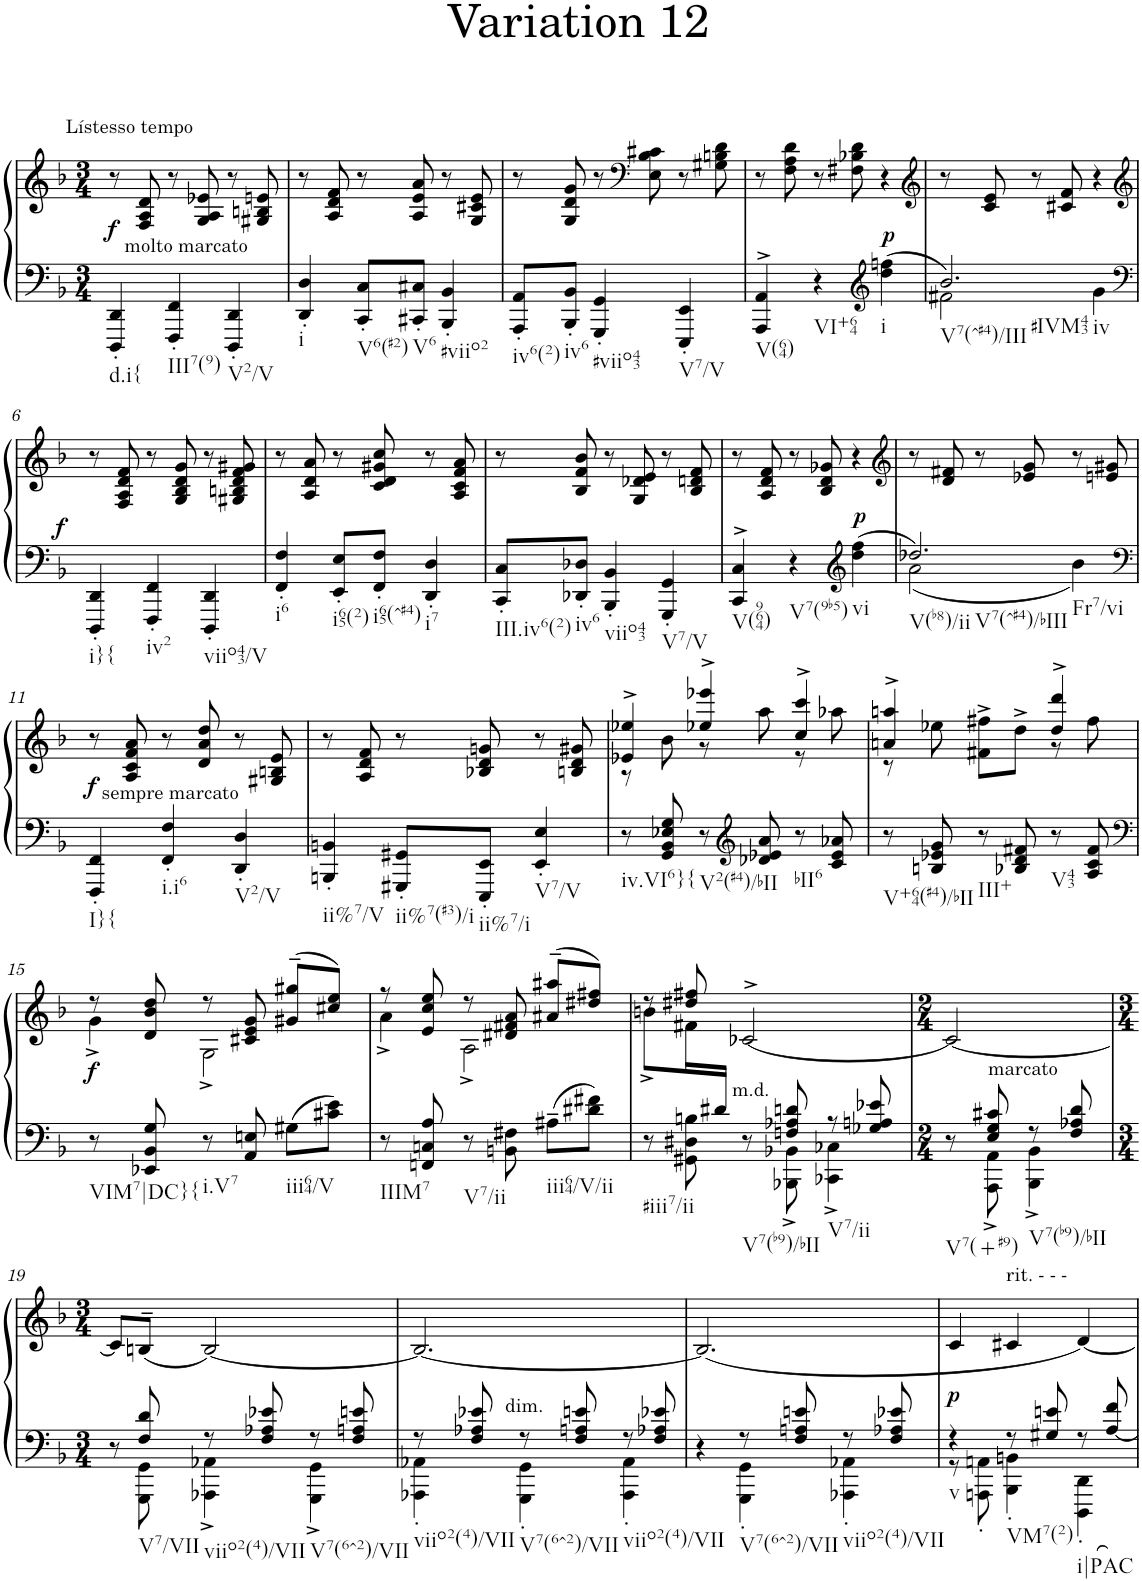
**kern	**kern	**dynam
*part1	*part1	*part1
*staff2	*staff1	*staff1/2
*I"Piano	*	*
*I'Pno.	*	*
*clefF4	*clefG2	*
*k[b-]	*k[b-]	*
*M3/4	*M3/4	*
=1	=1	=1
!	!LO:TX:a:t=Lístesso tempo	!
!LO:TX:a:t=molto marcato	!	!
!LO:TX:b:t=d.i{	!	!
!	!	!LO:DY:b
4DDD/' 4DD/'	8r	f
.	8F/ 8A/ 8d/	.
!LO:TX:b:t=III7(9)	!	!
4FFF/' 4FF/'	8r	.
.	8G/ 8A/ 8e-X/	.
!LO:TX:b:t=V2/V	!	!
4DDD/' 4DD/'	8r	.
.	8G#X/ 8Bn/ 8en/	.
=2	=2	=2
!LO:TX:b:t=i	!	!
4DD/' 4D/'	8r	.
.	8A/ 8d/ 8f/	.
!LO:TX:b:t=V6(#2)	!	!
8CC/' 8C/'L	8r	.
!LO:TX:b:t=V6	!	!
8CC#X/' 8C#X/'J	8A/ 8e/ 8a/	.
!LO:TX:b:t=#viio2	!	!
4BBB-/' 4BB-/'	8r	.
.	8G/ 8c#X/ 8e/	.
=3	=3	=3
!LO:TX:b:t=iv6(2)	!	!
8AAA/' 8AA/'L	8r	.
!LO:TX:b:t=iv6	!	!
8BBB-/' 8BB-/'J	8G/ 8d/ 8g/	.
!LO:TX:b:t=#viio43	!	!
4GGG/' 4GG/'	8r	.
*	*clefF4	*
.	8E\ 8B-\ 8c#X\	.
!LO:TX:b:t=V7/V	!	!
4EEE/' 4EE/'	8r	.
.	8G#X\ 8Bn\ 8d\	.
=4	=4	=4
!LO:TX:b:t=V(64)	!	!
4AAA/^> 4AA/^>	8r	.
.	8F\ 8A\ 8d\	.
!LO:TX:b:t=VI+64	!	!
4r	8r	.
.	8F#X\ 8B-X\ 8d\	.
*clefG2	*	*
!LO:TX:b:t=i	!	!
!	!	!LO:DY:a=2
4dd\ 4ffn\	4r	p
=5	=5	=5
*	*clefG2	*
*^	*	*
!LO:TX:b:t=V7(^#4)/III	!	!	!
!LO:TX:b:t=#IVM43	!	!	!
2.b-/	2f#X\	8r	.
.	.	8c/ 8e/	.
.	.	8r	.
.	.	8c#X/ 8f/	.
!	!LO:TX:b:t=iv	!	!
.	4g\	4r	.
*v	*v	*	*
!!LO:LB:g=z
=6	=6	=6
*clefF4	*clefG2	*
*^	*	*
!LO:TX:b:t=i}{	!	!	!
!	!	!	!LO:DY:b
*v	*v	*	*
4DDD/' 4DD/'	8r	f
.	8F/ 8A/ 8d/ 8f/	.
!LO:TX:b:t=iv2	!	!
4FFF/' 4FF/'	8r	.
.	8G/ 8B-/ 8d/ 8g/	.
!LO:TX:b:t=viio43/V	!	!
4DDD/' 4DD/'	8r	.
.	8G#X/ 8Bn/ 8d/ 8f/ 8g#X/	.
=7	=7	=7
!LO:TX:b:t=i6	!	!
4FF/' 4F/'	8r	.
.	8A/ 8d/ 8a/	.
!LO:TX:b:t=i65(2)	!	!
8EE/' 8E/'L	8r	.
!LO:TX:b:t=i65(^#4)	!	!
8FF/' 8F/'J	8c/ 8d/ 8g#X/ 8cc/	.
!LO:TX:b:t=i7	!	!
4DD/' 4D/'	8r	.
.	8A/ 8c/ 8f/ 8a/	.
=8	=8	=8
!LO:TX:b:t=III.iv6(2)	!	!
8CC/' 8C/'L	8r	.
!LO:TX:b:t=iv6	!	!
8DD-X/' 8D-X/'J	8B-/ 8f/ 8b-/	.
!LO:TX:b:t=viio43	!	!
4BBB-/' 4BB-/'	8r	.
.	8G/ 8d-X/ 8e/	.
!LO:TX:b:t=V7/V	!	!
4GGG/' 4GG/'	8r	.
.	8B-/ 8dn/ 8f/	.
=9	=9	=9
!LO:TX:b:t=V(964)	!	!
4CC/^> 4C/^>	8r	.
.	8A/ 8d/ 8f/	.
!LO:TX:b:t=V7(9b5)	!	!
4r	8r	.
.	8B-/ 8d/ 8g-X/	.
*clefG2	*	*
!LO:TX:b:t=vi	!	!
!	!	!LO:DY:a=2
4dd\ 4ff\	4r	p
=10	=10	=10
*	*clefG2	*
*^	*	*
!LO:TX:b:t=V(b8)/ii	!	!	!
!LO:TX:b:t=V7(^#4)/bIII	!	!	!
2.dd-X/	2a\	8r	.
.	.	8d/ 8f#X/	.
.	.	8r	.
.	.	8e-X/ 8g/	.
!	!LO:TX:b:t=Fr7/vi	!	!
.	4b-\	8r	.
.	.	8en/ 8g#X/	.
*v	*v	*	*
!!LO:LB:g=z
=11	=11	=11
*clefF4	*	*
!LO:TX:a:t=sempre marcato	!	!
!LO:TX:b:t=I}{	!	!
!	!	!LO:DY:b
4FFF/' 4FF/'	8r	f
.	8A/ 8c/ 8f/ 8a/	.
!LO:TX:b:t=i.i6	!	!
4FF/' 4F/'	8r	.
.	8d/ 8a/ 8dd/	.
!LO:TX:b:t=V2/V	!	!
4DD/' 4D/'	8r	.
.	8G#X/ 8Bn/ 8e/	.
=12	=12	=12
!LO:TX:b:t=ii%7/V	!	!
4BBBn/' 4BBn/'	8r	.
.	8A/ 8d/ 8f/	.
!LO:TX:b:t=ii%7(#3)/i	!	!
8GGG#X/' 8GG#X/'L	8r	.
!LO:TX:b:t=ii%7/i	!	!
8EEE/' 8EE/'J	8B-X/ 8d/ 8gn/	.
!LO:TX:b:t=V7/V	!	!
4EE/' 4E/'	8r	.
.	8Bn/ 8d/ 8g#X/	.
=13	=13	=13
*	*^	*
!LO:TX:b:t=iv.VI6}{	!	!	!
8r	4e-X/^> 4ee-X/^>	8r	.
8GG/ 8BB-/ 8E-X/ 8G/	.	8b-\	.
!LO:TX:b:t=V2(#4)/bII	!	!	!
8r	4ee-X/^ 4eee-X/^	8r	.
*clefG2	*	*	*
8d-X/ 8e-X/ 8a/	.	8aa\	.
!LO:TX:b:t=bII6	!	!	!
8r	4cc/^ 4ccc/^	8r	.
8c/ 8e-/ 8a-X/	.	8aa-X\	.
=14	=14	=14	=14
!LO:TX:b:t=V+64(#4)/bII	!	!	!
8r	4an/^ 4aan/^	8r	.
8Bn/ 8e-X/ 8g/	.	8ee-X\	.
!LO:TX:b:t=III+	!	!	!
8r	8f#X\^ 8ff#X\^L	4ryy	.
8B-X/ 8d/ 8f#X/	8dd^\J	.	.
!LO:TX:b:t=V43	!	!	!
8r	4dd/^ 4ddd/^	8r	.
8A/ 8c/ 8f#/	.	8ff#\	.
!!LO:LB:g=z	!!
=15	=15	=15	=15
*clefF4	*	*	*
!LO:TX:b:t=VIM7|DC}{	!	!	!
!	!	!	!LO:DY:b
8r	8r	4g^\	f
8EE-X/ 8BB-/ 8G/	8d/ 8b-/ 8dd/	.	.
!LO:TX:b:t=i.V7	!	!	!
8r	8r	2G^\	.
8AA/ 8En/	8c#X/ 8e/ 8g/	.	.
!LO:TX:b:t=iii64/V	!	!	!
8G#X\L	(8g#X/~ 8gg#X/~L	.	.
8c#X\ 8e\J	8cc#X/ 8ee/J)	.	.
=16	=16	=16	=16
!LO:TX:b:t=IIIM7	!	!	!
8r	8r	4a^\	.
8FFn/ 8Cn/ 8A/	8e/ 8cc/ 8ee/	.	.
!LO:TX:b:t=V7/ii	!	!	!
8r	8r	2A^\	.
8BBn\ 8F#X\	8d#X/ 8f#X/ 8a/	.	.
!LO:TX:b:t=iii64/V/ii	!	!	!
8A#X~\L	(8a#X/~ 8aa#X/~L	.	.
8d#X\ 8f#X\J	8dd#X/ 8ff#X/J)	.	.
=17	=17	=17	=17
*^	*	*	*
*	*^	*	*	*
!LO:TX:b:t=#iii7/ii	!	!	!	!	!
8.ryy	8r	4ryy	8r	8bn^<\L	.
.	8GG#X\ 8D#X\ 8Bn\	.	8dd#X/ 8ff#X/	16f#X\L	.
16d#X/JJ	.	.	.	2ryy	.
!LO:TX:b:t=V7(b9)/bII	!	!	!	!	!
2ryy	8r	8ryy	(<2c-X^>/	.	.
.	8Fn/ 8A-X/ 8dn/	8BBB-X\^ 8BB-X\^	.	.	.
!	!LO:TX:a:t=m.d.	!	!	!	!
!	!LO:TX:b:t=V7/ii	!	!	!	!
.	8r	4CC-X\^ 4C-X\^	.	.	.
.	8G-X/ 8An/ 8e-X/	.	.	.	.
.	.	.	.	16ryy	.
*v	*v	*v	*	*	*
*	*v	*v	*
=18	=18	=18
*M2/4	*M2/4	*
*^	*^	*
!LO:TX:b:t=V7(+#9)	!	!	!	!
*	*	*v	*v	*
8r	8ryy	[2c/)	.
!LO:TX:a:t=marcato	!	!	!
8E/ 8G/ 8c#X/	8AAA\^ 8AA\^	.	.
!LO:TX:b:t=V7(b9)/bII	!	!	!
8r	4BBB-\^ 4BB-\^	.	.
8F/ 8A-X/ 8d/	.	.	.
!!LO:LB:g=z
=19	=19	=19	=19
*M3/4	*	*M3/4	*
8r	8ryy	8c/L]	.
!LO:TX:b:t=V7/VII	!	!	!
8F/ 8d/	8GGG\ 8GG\	(8Bn~>/J	.
!LO:TX:b:t=viio2(4)/VII	!	!	!
8r	4AAA-X\^ 4AA-X\^	[2B/)	.
8F/ 8A-X/ 8e-X/	.	.	.
!LO:TX:b:t=V7(6^2)/VII	!	!	!
8r	4GGG\^ 4GG\^	.	.
8F/ 8An/ 8en/	.	.	.
=20	=20	=20	=20
!LO:TX:b:t=viio2(4)/VII	!	!	!
8r	4AAA-X\' 4AA-X\'	2.B/_	.
8F/ 8A-X/ 8e-X/	.	.	.
!LO:TX:a:t=dim.	!	!	!
!LO:TX:b:t=V7(6^2)/VII	!	!	!
8r	4GGG\' 4GG\'	.	.
8F/ 8An/ 8en/	.	.	.
!LO:TX:b:t=viio2(4)/VII	!	!	!
8r	4AAA-\' 4AA-\'	.	.
8F/ 8A-X/ 8e-X/	.	.	.
=21	=21	=21	=21
4r	4ryy	(<2.B/]	.
!LO:TX:b:t=V7(6^2)/VII	!	!	!
8r	4GGG\' 4GG\'	.	.
8F/ 8An/ 8en/	.	.	.
!LO:TX:b:t=viio2(4)/VII	!	!	!
8r	4AAA-X\' 4AA-X\'	.	.
8F/ 8A-X/ 8e-X/	.	.	.
=22	=22	=22	=22
!LO:TX:b:t=v	!	!	!
!	!	!	!LO:DY:b
4r	8r	4c/	p
.	8AAAn\' 8AAn\'	.	.
!	!	!LO:TX:a:t=rit. - - -	!
!LO:TX:b:t=VM7(2)	!	!	!
8r	4BBB-\' 4BBn\'	4c#X/	.
8G#X/ 8en/	.	.	.
!LO:TX:b:t=i|PAC	!	!	!
8r	4DDD\' 4DD\'	[4d/)	.
8A/ 8f/	.	.	.
*v	*v	*	*
=	=	=
*-	*-	*-
